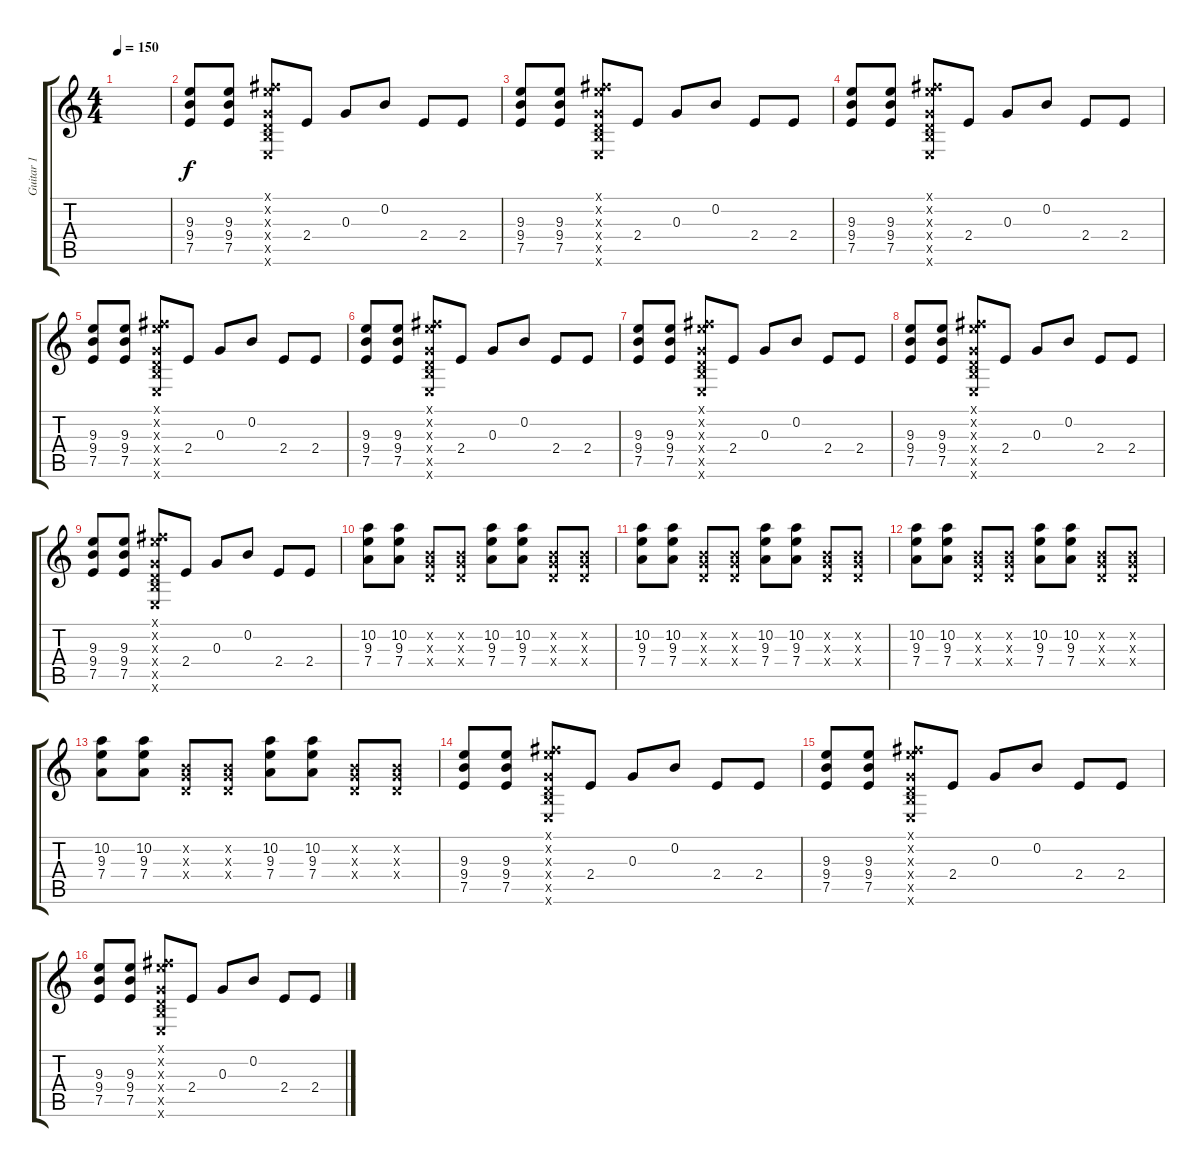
\track ("Guitar 1" "Guitar 1") {instrument overdrivenguitar}
\staff {score tabs}
\tuning (E4 B3 G3 D3 A2 E2) {hide}
\ts (4 4)
\tempo 150
\clef g2
\ks c
|
(9.3 9.4 7.5).8 (9.3 9.4 7.5).8 (2.1{x} 5.2{x} 0.3{x} 0.4{x} 2.5{x} 0.6{x}).8 2.4.8 0.3.8 0.2.8 2.4.8 2.4.8 |
(9.3 9.4 7.5).8 (9.3 9.4 7.5).8 (2.1{x} 5.2{x} 0.3{x} 0.4{x} 2.5{x} 0.6{x}).8 2.4.8 0.3.8 0.2.8 2.4.8 2.4.8 |
(9.3 9.4 7.5).8 (9.3 9.4 7.5).8 (2.1{x} 5.2{x} 0.3{x} 0.4{x} 2.5{x} 0.6{x}).8 2.4.8 0.3.8 0.2.8 2.4.8 2.4.8 |
(9.3 9.4 7.5).8 (9.3 9.4 7.5).8 (2.1{x} 5.2{x} 0.3{x} 0.4{x} 2.5{x} 0.6{x}).8 2.4.8 0.3.8 0.2.8 2.4.8 2.4.8 |
(9.3 9.4 7.5).8 (9.3 9.4 7.5).8 (2.1{x} 5.2{x} 0.3{x} 0.4{x} 2.5{x} 0.6{x}).8 2.4.8 0.3.8 0.2.8 2.4.8 2.4.8 |
(9.3 9.4 7.5).8 (9.3 9.4 7.5).8 (2.1{x} 5.2{x} 0.3{x} 0.4{x} 2.5{x} 0.6{x}).8 2.4.8 0.3.8 0.2.8 2.4.8 2.4.8 |
(9.3 9.4 7.5).8 (9.3 9.4 7.5).8 (2.1{x} 5.2{x} 0.3{x} 0.4{x} 2.5{x} 0.6{x}).8 2.4.8 0.3.8 0.2.8 2.4.8 2.4.8 |
(9.3 9.4 7.5).8 (9.3 9.4 7.5).8 (2.1{x} 5.2{x} 0.3{x} 0.4{x} 2.5{x} 0.6{x}).8 2.4.8 0.3.8 0.2.8 2.4.8 2.4.8 |
(10.2 9.3 7.4).8 (10.2 9.3 7.4).8 (0.2{x} 0.3{x} 0.4{x}).8 (0.2{x} 0.3{x} 0.4{x}).8 (10.2 9.3 7.4).8 (10.2 9.3 7.4).8 (0.2{x} 0.3{x} 0.4{x}).8 (0.2{x} 0.3{x} 0.4{x}).8 |
(10.2 9.3 7.4).8 (10.2 9.3 7.4).8 (0.2{x} 0.3{x} 0.4{x}).8 (0.2{x} 0.3{x} 0.4{x}).8 (10.2 9.3 7.4).8 (10.2 9.3 7.4).8 (0.2{x} 0.3{x} 0.4{x}).8 (0.2{x} 0.3{x} 0.4{x}).8 |
(10.2 9.3 7.4).8 (10.2 9.3 7.4).8 (0.2{x} 0.3{x} 0.4{x}).8 (0.2{x} 0.3{x} 0.4{x}).8 (10.2 9.3 7.4).8 (10.2 9.3 7.4).8 (0.2{x} 0.3{x} 0.4{x}).8 (0.2{x} 0.3{x} 0.4{x}).8 |
(10.2 9.3 7.4).8 (10.2 9.3 7.4).8 (0.2{x} 0.3{x} 0.4{x}).8 (0.2{x} 0.3{x} 0.4{x}).8 (10.2 9.3 7.4).8 (10.2 9.3 7.4).8 (0.2{x} 0.3{x} 0.4{x}).8 (0.2{x} 0.3{x} 0.4{x}).8 |
(9.3 9.4 7.5).8 (9.3 9.4 7.5).8 (2.1{x} 5.2{x} 0.3{x} 0.4{x} 2.5{x} 0.6{x}).8 2.4.8 0.3.8 0.2.8 2.4.8 2.4.8 |
(9.3 9.4 7.5).8 (9.3 9.4 7.5).8 (2.1{x} 5.2{x} 0.3{x} 0.4{x} 2.5{x} 0.6{x}).8 2.4.8 0.3.8 0.2.8 2.4.8 2.4.8 |
(9.3 9.4 7.5).8 (9.3 9.4 7.5).8 (2.1{x} 5.2{x} 0.3{x} 0.4{x} 2.5{x} 0.6{x}).8 2.4.8 0.3.8 0.2.8 2.4.8 2.4.8
